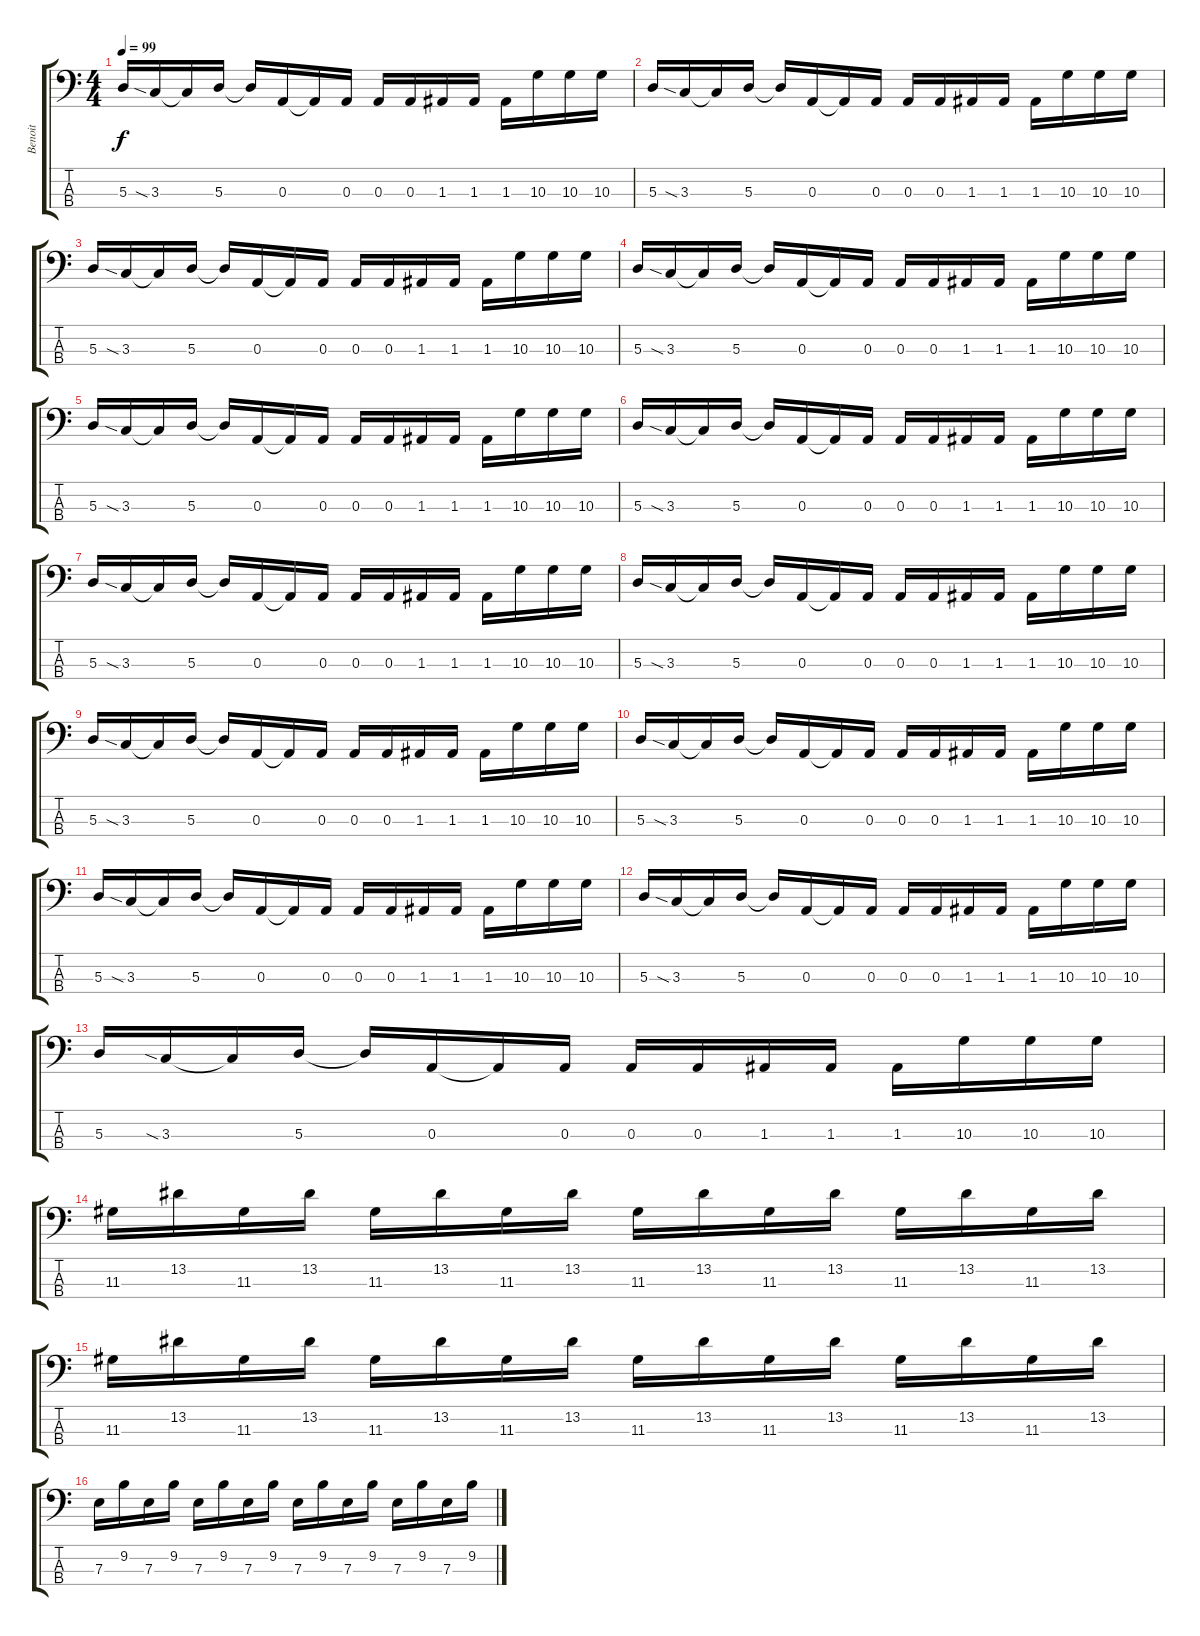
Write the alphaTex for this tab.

\track ("Benoit" "Benoit") {instrument electricbassfinger}
\staff {score tabs}
\tuning (G2 D2 A1 E1) {hide}
\ts (4 4)
\tempo 99
\clef f4
\ks c
5.3.16{dy f} 3.3{sia}.16 3.3{t}.16 5.3.16 5.3{t}.16 0.3.16 0.3{t}.16 0.3.16 0.3.16 0.3.16 1.3.16 1.3.16 1.3.16 10.3.16 10.3.16 10.3.16 |
5.3.16 3.3{sia}.16 3.3{t}.16 5.3.16 5.3{t}.16 0.3.16 0.3{t}.16 0.3.16 0.3.16 0.3.16 1.3.16 1.3.16 1.3.16 10.3.16 10.3.16 10.3.16 |
5.3.16 3.3{sia}.16 3.3{t}.16 5.3.16 5.3{t}.16 0.3.16 0.3{t}.16 0.3.16 0.3.16 0.3.16 1.3.16 1.3.16 1.3.16 10.3.16 10.3.16 10.3.16 |
5.3.16 3.3{sia}.16 3.3{t}.16 5.3.16 5.3{t}.16 0.3.16 0.3{t}.16 0.3.16 0.3.16 0.3.16 1.3.16 1.3.16 1.3.16 10.3.16 10.3.16 10.3.16 |
5.3.16 3.3{sia}.16 3.3{t}.16 5.3.16 5.3{t}.16 0.3.16 0.3{t}.16 0.3.16 0.3.16 0.3.16 1.3.16 1.3.16 1.3.16 10.3.16 10.3.16 10.3.16 |
5.3.16 3.3{sia}.16 3.3{t}.16 5.3.16 5.3{t}.16 0.3.16 0.3{t}.16 0.3.16 0.3.16 0.3.16 1.3.16 1.3.16 1.3.16 10.3.16 10.3.16 10.3.16 |
5.3.16 3.3{sia}.16 3.3{t}.16 5.3.16 5.3{t}.16 0.3.16 0.3{t}.16 0.3.16 0.3.16 0.3.16 1.3.16 1.3.16 1.3.16 10.3.16 10.3.16 10.3.16 |
5.3.16 3.3{sia}.16 3.3{t}.16 5.3.16 5.3{t}.16 0.3.16 0.3{t}.16 0.3.16 0.3.16 0.3.16 1.3.16 1.3.16 1.3.16 10.3.16 10.3.16 10.3.16 |
5.3.16 3.3{sia}.16 3.3{t}.16 5.3.16 5.3{t}.16 0.3.16 0.3{t}.16 0.3.16 0.3.16 0.3.16 1.3.16 1.3.16 1.3.16 10.3.16 10.3.16 10.3.16 |
5.3.16 3.3{sia}.16 3.3{t}.16 5.3.16 5.3{t}.16 0.3.16 0.3{t}.16 0.3.16 0.3.16 0.3.16 1.3.16 1.3.16 1.3.16 10.3.16 10.3.16 10.3.16 |
5.3.16 3.3{sia}.16 3.3{t}.16 5.3.16 5.3{t}.16 0.3.16 0.3{t}.16 0.3.16 0.3.16 0.3.16 1.3.16 1.3.16 1.3.16 10.3.16 10.3.16 10.3.16 |
5.3.16 3.3{sia}.16 3.3{t}.16 5.3.16 5.3{t}.16 0.3.16 0.3{t}.16 0.3.16 0.3.16 0.3.16 1.3.16 1.3.16 1.3.16 10.3.16 10.3.16 10.3.16 |
5.3.16 3.3{sia}.16 3.3{t}.16 5.3.16 5.3{t}.16 0.3.16 0.3{t}.16 0.3.16 0.3.16 0.3.16 1.3.16 1.3.16 1.3.16 10.3.16 10.3.16 10.3.16 |
11.3.16 13.2.16 11.3.16 13.2.16 11.3.16 13.2.16 11.3.16 13.2.16 11.3.16 13.2.16 11.3.16 13.2.16 11.3.16 13.2.16 11.3.16 13.2.16 |
11.3.16 13.2.16 11.3.16 13.2.16 11.3.16 13.2.16 11.3.16 13.2.16 11.3.16 13.2.16 11.3.16 13.2.16 11.3.16 13.2.16 11.3.16 13.2.16 |
7.3.16 9.2.16 7.3.16 9.2.16 7.3.16 9.2.16 7.3.16 9.2.16 7.3.16 9.2.16 7.3.16 9.2.16 7.3.16 9.2.16 7.3.16 9.2.16
